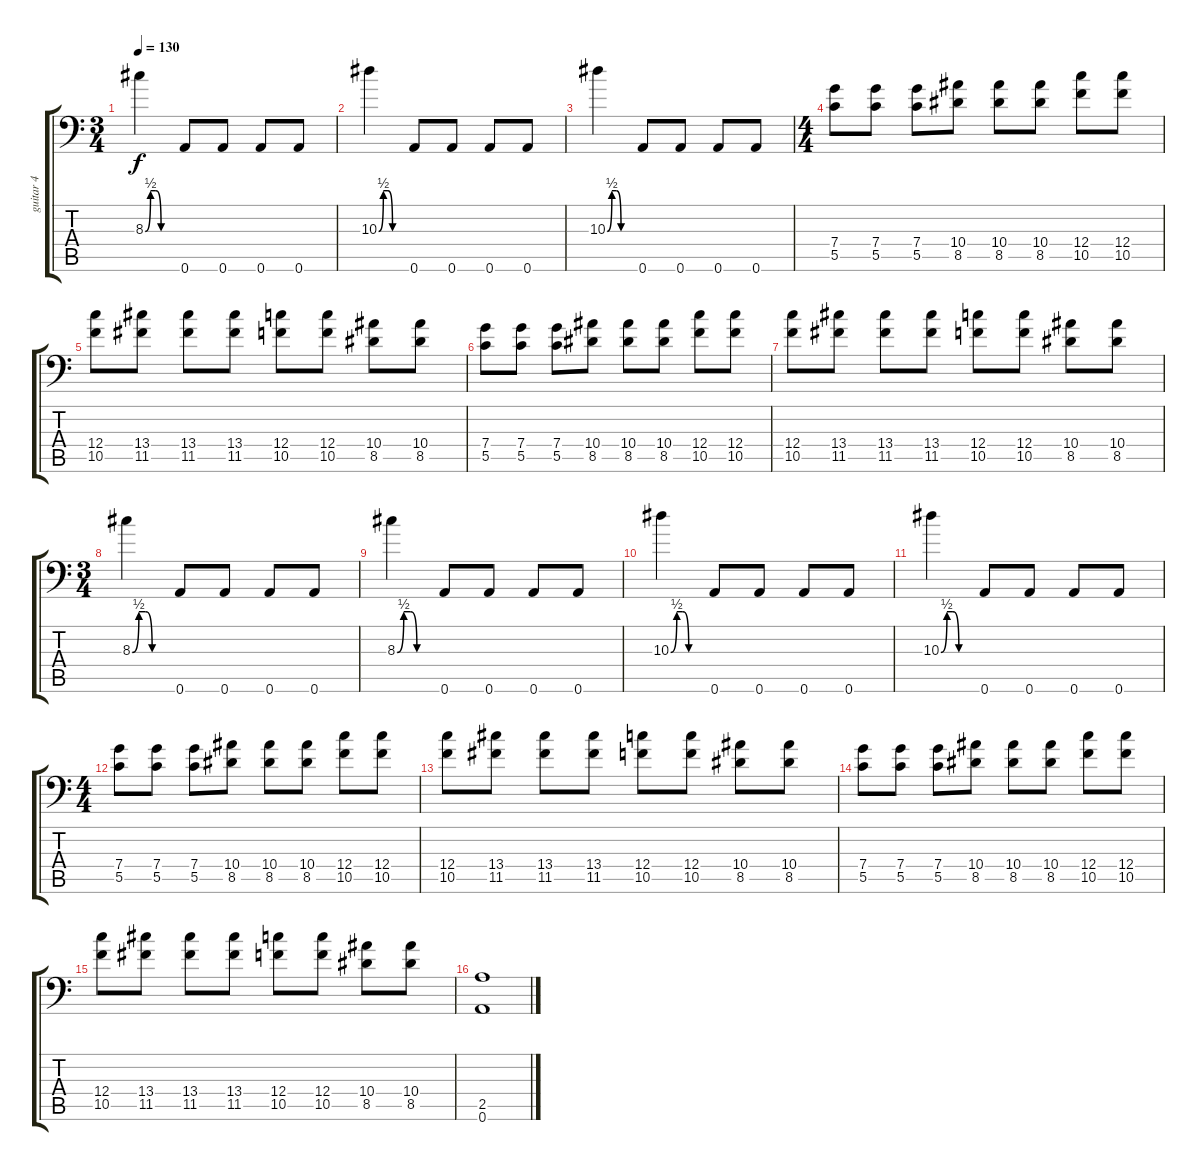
\track ("guitar 4" "guitar 4") {instrument distortionguitar}
\staff {score tabs}
\tuning (D4 A3 F3 C3 G2 A1) {hide}
\ts (3 4)
\tempo 130
\clef f4
\ks c
8.3{be (custom 0 0 10 2 20 2 30 0 60 0)}.4{dy f} 0.6.8 0.6.8 0.6.8 0.6.8 |
10.3{be (custom 0 0 10 2 20 2 30 0 60 0)}.4 0.6.8 0.6.8 0.6.8 0.6.8 |
10.3{be (custom 0 0 10 2 20 2 30 0 60 0)}.4 0.6.8 0.6.8 0.6.8 0.6.8 |
\ts (4 4)
(7.4 5.5).8 (7.4 5.5).8 (7.4 5.5).8 (10.4 8.5).8 (10.4 8.5).8 (10.4 8.5).8 (12.4 10.5).8 (12.4 10.5).8 |
(12.4 10.5).8 (13.4 11.5).8 (13.4 11.5).8 (13.4 11.5).8 (12.4 10.5).8 (12.4 10.5).8 (10.4 8.5).8 (10.4 8.5).8 |
(7.4 5.5).8 (7.4 5.5).8 (7.4 5.5).8 (10.4 8.5).8 (10.4 8.5).8 (10.4 8.5).8 (12.4 10.5).8 (12.4 10.5).8 |
(12.4 10.5).8 (13.4 11.5).8 (13.4 11.5).8 (13.4 11.5).8 (12.4 10.5).8 (12.4 10.5).8 (10.4 8.5).8 (10.4 8.5).8 |
\ts (3 4)
8.3{be (custom 0 0 10 2 20 2 30 0 60 0)}.4 0.6.8 0.6.8 0.6.8 0.6.8 |
8.3{be (custom 0 0 10 2 20 2 30 0 60 0)}.4 0.6.8 0.6.8 0.6.8 0.6.8 |
10.3{be (custom 0 0 10 2 20 2 30 0 60 0)}.4 0.6.8 0.6.8 0.6.8 0.6.8 |
10.3{be (custom 0 0 10 2 20 2 30 0 60 0)}.4 0.6.8 0.6.8 0.6.8 0.6.8 |
\ts (4 4)
(7.4 5.5).8 (7.4 5.5).8 (7.4 5.5).8 (10.4 8.5).8 (10.4 8.5).8 (10.4 8.5).8 (12.4 10.5).8 (12.4 10.5).8 |
(12.4 10.5).8 (13.4 11.5).8 (13.4 11.5).8 (13.4 11.5).8 (12.4 10.5).8 (12.4 10.5).8 (10.4 8.5).8 (10.4 8.5).8 |
(7.4 5.5).8 (7.4 5.5).8 (7.4 5.5).8 (10.4 8.5).8 (10.4 8.5).8 (10.4 8.5).8 (12.4 10.5).8 (12.4 10.5).8 |
(12.4 10.5).8 (13.4 11.5).8 (13.4 11.5).8 (13.4 11.5).8 (12.4 10.5).8 (12.4 10.5).8 (10.4 8.5).8 (10.4 8.5).8 |
(2.5 0.6).1
